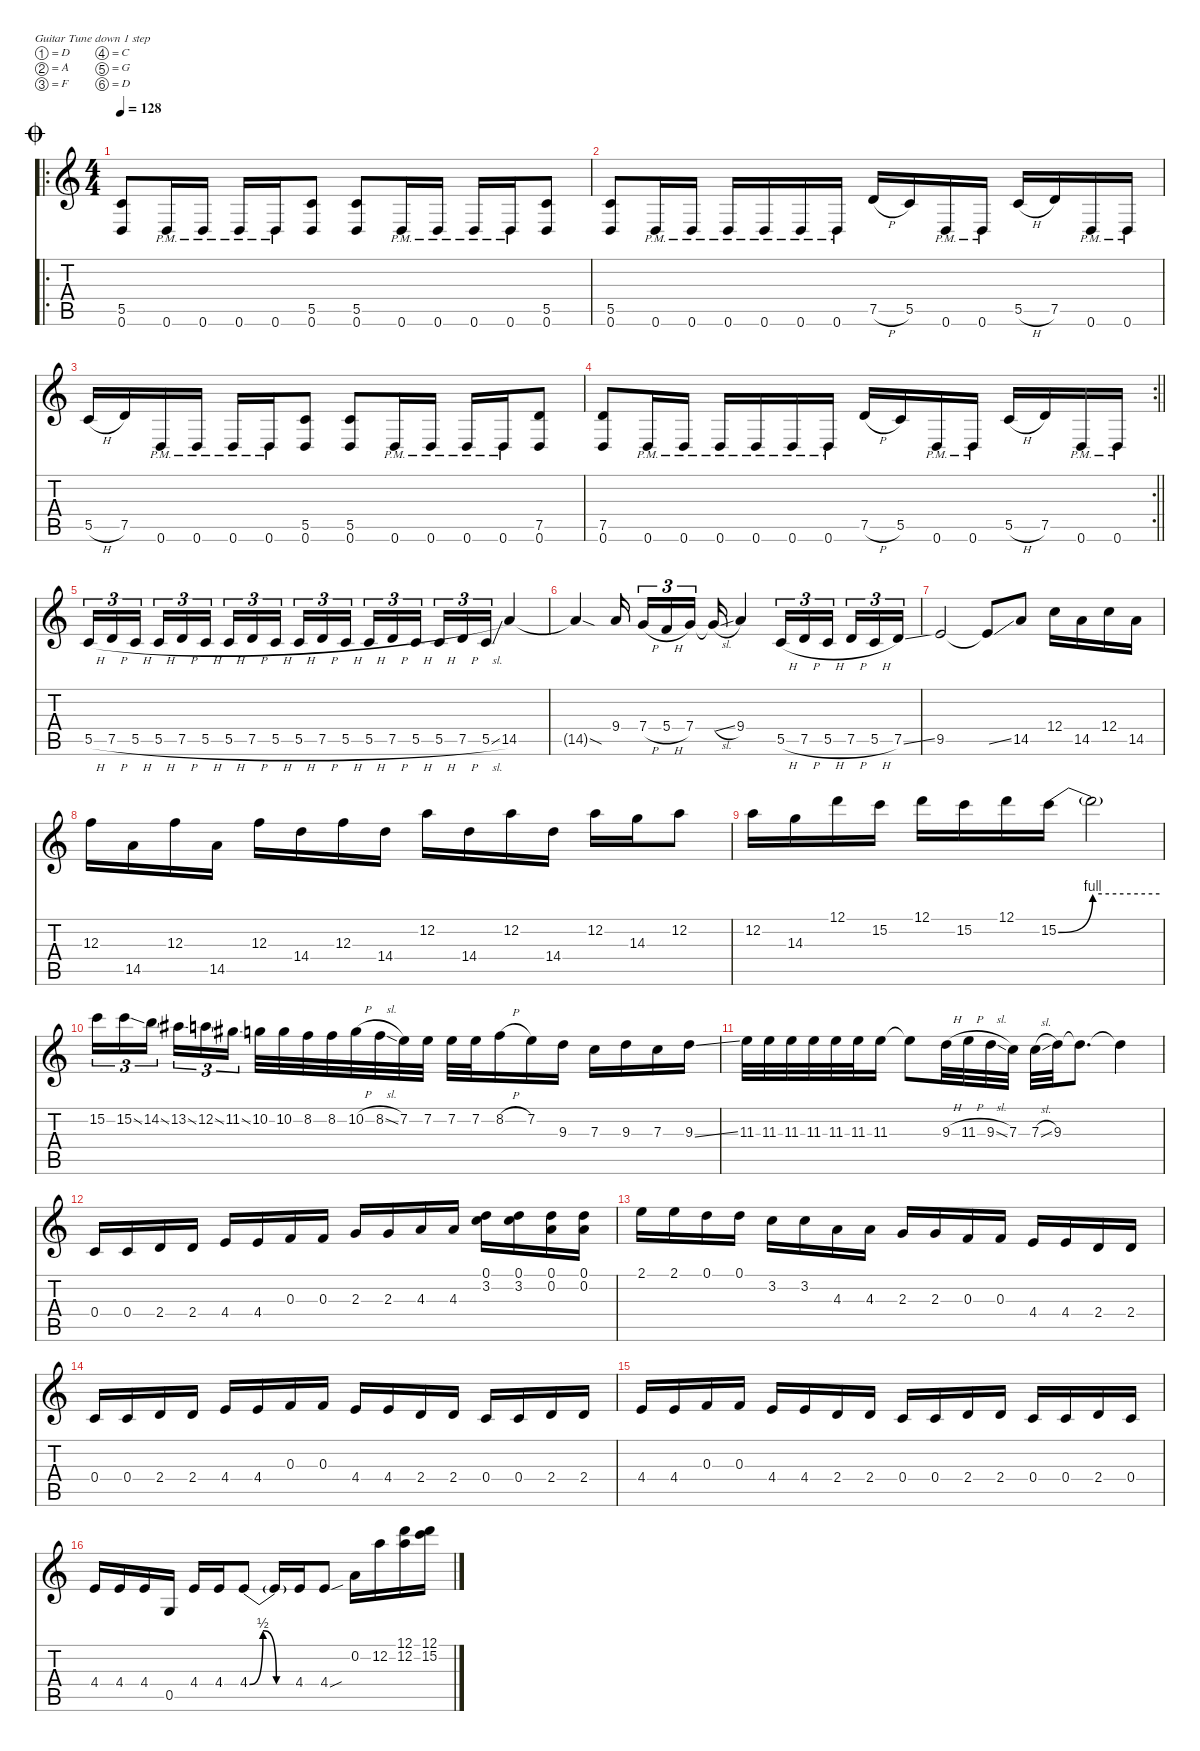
\defaultSystemsLayout 4
\hideDynamics
\bracketExtendMode nobrackets
\singleTrackTrackNamePolicy hidden
\multiTrackTrackNamePolicy hidden
\firstSystemTrackNameMode fullname
\firstSystemTrackNameOrientation horizontal
\otherSystemsTrackNameOrientation horizontal
\track ("Track 1" "dist.guit.") {instrument distortionguitar}
\staff {score tabs}
\tuning (D4 A3 F3 C3 G2 D2)
\ro
\ts (4 4)
\jump coda
\tempo 128
\clef g2
\ks c
(5.5 0.6).8{dy f beam Up} 0.6{pm}.16{beam Up} 0.6{pm}.16{beam Up} 0.6{pm}.16{beam Up} 0.6{pm}.16{beam Up} (5.5 0.6).8{beam Up} (5.5 0.6).8{beam Up} 0.6{pm}.16{beam Up} 0.6{pm}.16{beam Up} 0.6{pm}.16{beam Up} 0.6{pm}.16{beam Up} (5.5 0.6).8{beam Up} |
(5.5 0.6).8{beam Up} 0.6{pm}.16{beam Up} 0.6{pm}.16{beam Up} 0.6{pm}.16{beam Up} 0.6{pm}.16{beam Up} 0.6{pm}.16{beam Up} 0.6{pm}.16{beam Up} 7.5{h}.16{beam Up} 5.5.16{beam Up} 0.6{pm}.16{beam Up} 0.6{pm}.16{beam Up} 5.5{h}.16{beam Up} 7.5.16{beam Up} 0.6{pm}.16{beam Up} 0.6{pm}.16{beam Up} |
5.5{h}.16{beam Up} 7.5.16{beam Up} 0.6{pm}.16{beam Up} 0.6{pm}.16{beam Up} 0.6{pm}.16{beam Up} 0.6{pm}.16{beam Up} (5.5 0.6).8{beam Up} (5.5 0.6).8{beam Up} 0.6{pm}.16{beam Up} 0.6{pm}.16{beam Up} 0.6{pm}.16{beam Up} 0.6{pm}.16{beam Up} (7.5 0.6).8{beam Up} |
\rc 2
\barLineRight lightlight
(7.5 0.6).8{beam Up} 0.6{pm}.16{beam Up} 0.6{pm}.16{beam Up} 0.6{pm}.16{beam Up} 0.6{pm}.16{beam Up} 0.6{pm}.16{beam Up} 0.6{pm}.16{beam Up} 7.5{h}.16{beam Up} 5.5.16{beam Up} 0.6{pm}.16{beam Up} 0.6{pm}.16{beam Up} 5.5{h}.16{beam Up} 7.5.16{beam Up} 0.6{pm}.16{beam Up} 0.6{pm}.16{beam Up} |
5.5{h}.16{tu (3 2) beam Up} 7.5{h}.16{tu (3 2) beam Up} 5.5{h}.16{tu (3 2) beam Up} 5.5{h}.16{tu (3 2) beam Up} 7.5{h}.16{tu (3 2) beam Up} 5.5{h}.16{tu (3 2) beam Up} 5.5{h}.16{tu (3 2) beam Up} 7.5{h}.16{tu (3 2) beam Up} 5.5{h}.16{tu (3 2) beam Up} 5.5{h}.16{tu (3 2) beam Up} 7.5{h}.16{tu (3 2) beam Up} 5.5{h}.16{tu (3 2) beam Up} 5.5{h}.16{tu (3 2) beam Up} 7.5{h}.16{tu (3 2) beam Up} 5.5{h}.16{tu (3 2) beam Up} 5.5{h}.16{tu (3 2) beam Up} 7.5{h}.16{tu (3 2) beam Up} 5.5{sl}.16{tu (3 2) beam Up} 14.5.4{beam Up} |
14.5{sod t}.4{beam Up} 9.4.16{beam Up} 7.4{h}.16{tu (3 2) beam Up} 5.4{h}.16{tu (3 2) beam Up} 7.4.16{tu (3 2) beam Up} 7.4{sl t}.16{beam Up} 9.4.4{beam Up} 5.5{h}.16{tu (3 2) beam Up} 7.5{h}.16{tu (3 2) beam Up} 5.5{h}.16{tu (3 2) beam Up} 7.5{h}.16{tu (3 2) beam Up} 5.5{h}.16{tu (3 2) beam Up} 7.5{ss}.16{tu (3 2) beam Up} |
9.5.2{beam Up} 9.5{ss t}.8{beam Up} 14.5.8{beam Up} 12.4.16{beam Down} 14.5.16{beam Down} 12.4.16{beam Down} 14.5.16{beam Down} |
12.3.16{beam Down} 14.5.16{beam Down} 12.3.16{beam Down} 14.5.16{beam Down} 12.3.16{beam Down} 14.4.16{beam Down} 12.3.16{beam Down} 14.4.16{beam Down} 12.2.16{beam Down} 14.4.16{beam Down} 12.2.16{beam Down} 14.4.16{beam Down} 12.2.16{beam Down} 14.3.16{beam Down} 12.2.8{beam Down} |
12.2.16{beam Down} 14.3.16{beam Down} 12.1.16{beam Down} 15.2.16{beam Down} 12.1.16{beam Down} 15.2.16{beam Down} 12.1.16{beam Down} 15.2{be (bend 0 0 60 4)}.16{beam Down} 15.2{be (hold 0 4 60 4) t}.2{beam Down} |
15.2.16{tu (3 2) beam Down} 15.2{ss}.16{tu (3 2) beam Down} 14.2{ss}.16{tu (3 2) beam Down} 13.2{ss acc #}.16{tu (3 2) beam Down} 12.2{ss}.16{tu (3 2) beam Down} 11.2{ss acc #}.16{tu (3 2) beam Down} 10.2.32{beam Down} 10.2.32{beam Down} 8.2.32{beam Down} 8.2.32{beam Down} 10.2{h}.32{beam Down} 8.2{sl}.32{beam Down} 7.2.32{beam Down} 7.2.32{beam Down} 7.2.32{beam Down} 7.2.32{beam Down} 8.2{h}.16{beam Down} 7.2.16{beam Down} 9.3.16{beam Down} 7.3.16{beam Down} 9.3.16{beam Down} 7.3.16{beam Down} 9.3{ss}.16{beam Down} |
11.3.32{beam Down} 11.3.32{beam Down} 11.3.32{beam Down} 11.3.32{beam Down} 11.3.32{beam Down} 11.3.32{beam Down} 11.3.16{beam Down} 11.3{t}.8{beam Down} 9.3{h}.32{beam Down} 11.3{h}.32{beam Down} 9.3{sl}.32{beam Down} 7.3.32{beam Down} 7.3{sl}.32{beam Down} 9.3.32{beam Down} 9.3{t}.8{d beam Down} 9.3{t}.4{beam Down} |
0.4.16{beam Up} 0.4.16{beam Up} 2.4.16{beam Up} 2.4.16{beam Up} 4.4.16{beam Up} 4.4.16{beam Up} 0.3.16{beam Up} 0.3.16{beam Up} 2.3.16{beam Up} 2.3.16{beam Up} 4.3.16{beam Up} 4.3.16{beam Up} (0.1 3.2).16{beam Down} (0.1 3.2).16{beam Down} (0.1 0.2).16{beam Down} (0.1 0.2).16{beam Down} |
2.1.16{beam Down} 2.1.16{beam Down} 0.1.16{beam Down} 0.1.16{beam Down} 3.2.16{beam Down} 3.2.16{beam Down} 4.3.16{beam Down} 4.3.16{beam Down} 2.3.16{beam Up} 2.3.16{beam Up} 0.3.16{beam Up} 0.3.16{beam Up} 4.4.16{beam Up} 4.4.16{beam Up} 2.4.16{beam Up} 2.4.16{beam Up} |
0.4.16{beam Up} 0.4.16{beam Up} 2.4.16{beam Up} 2.4.16{beam Up} 4.4.16{beam Up} 4.4.16{beam Up} 0.3.16{beam Up} 0.3.16{beam Up} 4.4.16{beam Up} 4.4.16{beam Up} 2.4.16{beam Up} 2.4.16{beam Up} 0.4.16{beam Up} 0.4.16{beam Up} 2.4.16{beam Up} 2.4.16{beam Up} |
4.4.16{beam Up} 4.4.16{beam Up} 0.3.16{beam Up} 0.3.16{beam Up} 4.4.16{beam Up} 4.4.16{beam Up} 2.4.16{beam Up} 2.4.16{beam Up} 0.4.16{beam Up} 0.4.16{beam Up} 2.4.16{beam Up} 2.4.16{beam Up} 0.4.16{beam Up} 0.4.16{beam Up} 2.4.16{beam Up} 0.4.16{beam Up} |
4.4.16{beam Up} 4.4.16{beam Up} 4.4.16{beam Up} 0.5.16{beam Up} 4.4.16{beam Up} 4.4.16{beam Up} 4.4{be (bendrelease 0 0 30 2 30 2 60 0)}.8{beam Up} 4.4{be (hold 0 0 60 0) t}.16{beam Up} 4.4.16{beam Up} 4.4{sou}.8{beam Up} 0.2.16{beam Down} 12.2.16{beam Down} (12.1 12.2).16{beam Down} (12.1 15.2).16{beam Down}
